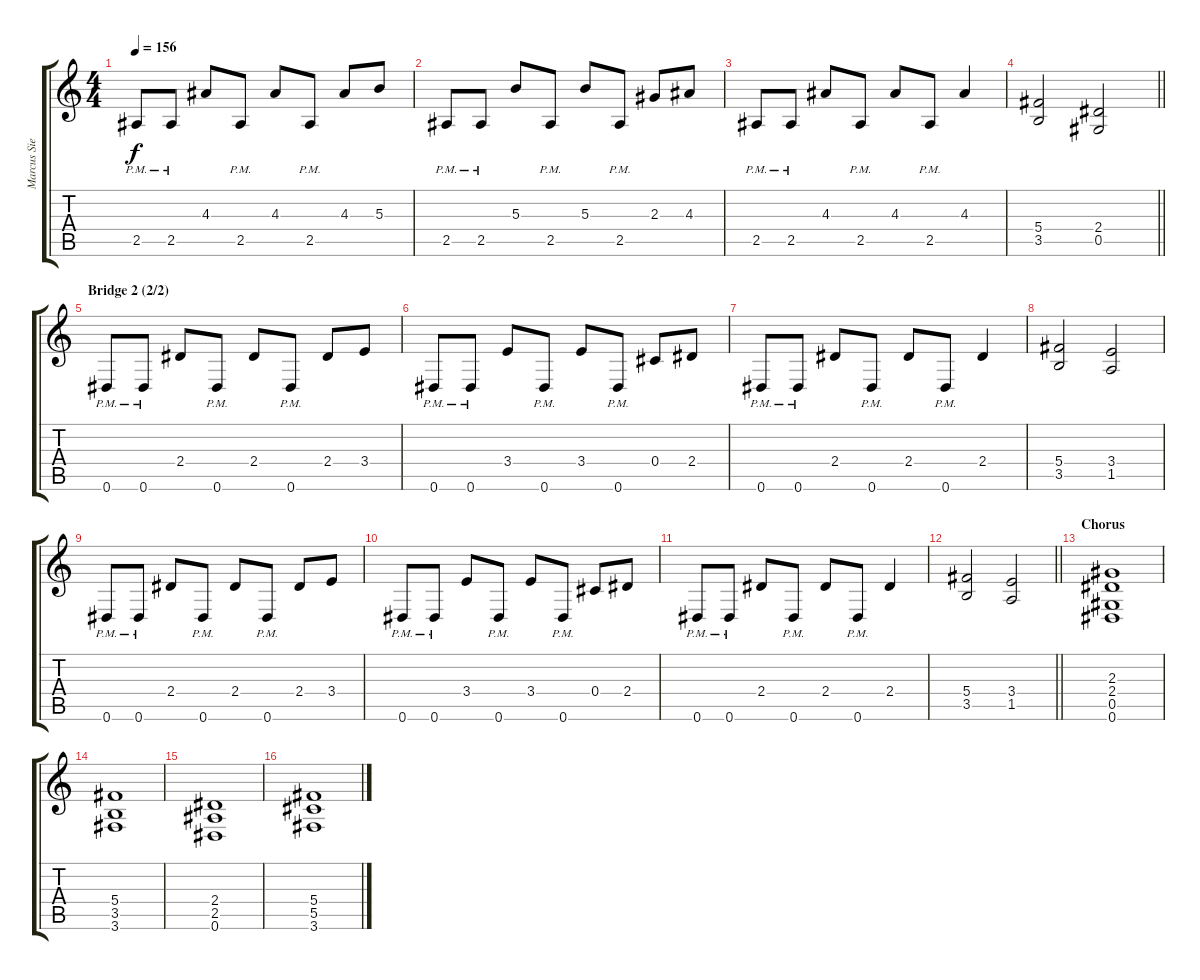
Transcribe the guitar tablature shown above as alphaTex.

\track ("Marcus Siepen" "Marcus Sie") {instrument distortionguitar}
\staff {score tabs}
\tuning (Eb4 Bb3 Gb3 Db3 Ab2 Eb2) {hide}
\ts (4 4)
\tempo 156
\clef g2
\ks c
2.5{pm}.8{dy f} 2.5{pm}.8 4.3.8 2.5{pm}.8 4.3.8 2.5{pm}.8 4.3.8 5.3.8 |
2.5{pm}.8 2.5{pm}.8 5.3.8 2.5{pm}.8 5.3.8 2.5{pm}.8 2.3.8 4.3.8 |
2.5{pm}.8 2.5{pm}.8 4.3.8 2.5{pm}.8 4.3.8 2.5{pm}.8 4.3.4 |
\barLineRight lightlight
(5.4 3.5).2 (2.4 0.5).2 |
\section ("" "Bridge 2 (2/2)")
0.6{pm}.8 0.6{pm}.8 2.4.8 0.6{pm}.8 2.4.8 0.6{pm}.8 2.4.8 3.4.8 |
0.6{pm}.8 0.6{pm}.8 3.4.8 0.6{pm}.8 3.4.8 0.6{pm}.8 0.4.8 2.4.8 |
0.6{pm}.8 0.6{pm}.8 2.4.8 0.6{pm}.8 2.4.8 0.6{pm}.8 2.4.4 |
(5.4 3.5).2 (3.4 1.5).2 |
0.6{pm}.8 0.6{pm}.8 2.4.8 0.6{pm}.8 2.4.8 0.6{pm}.8 2.4.8 3.4.8 |
0.6{pm}.8 0.6{pm}.8 3.4.8 0.6{pm}.8 3.4.8 0.6{pm}.8 0.4.8 2.4.8 |
0.6{pm}.8 0.6{pm}.8 2.4.8 0.6{pm}.8 2.4.8 0.6{pm}.8 2.4.4 |
\barLineRight lightlight
(5.4 3.5).2 (3.4 1.5).2 |
\section ("" "Chorus")
(2.3 2.4 0.5 0.6).1{volume 14} |
(5.4 3.5 3.6).1 |
(2.4 2.5 0.6).1 |
(5.4 5.5 3.6).1
